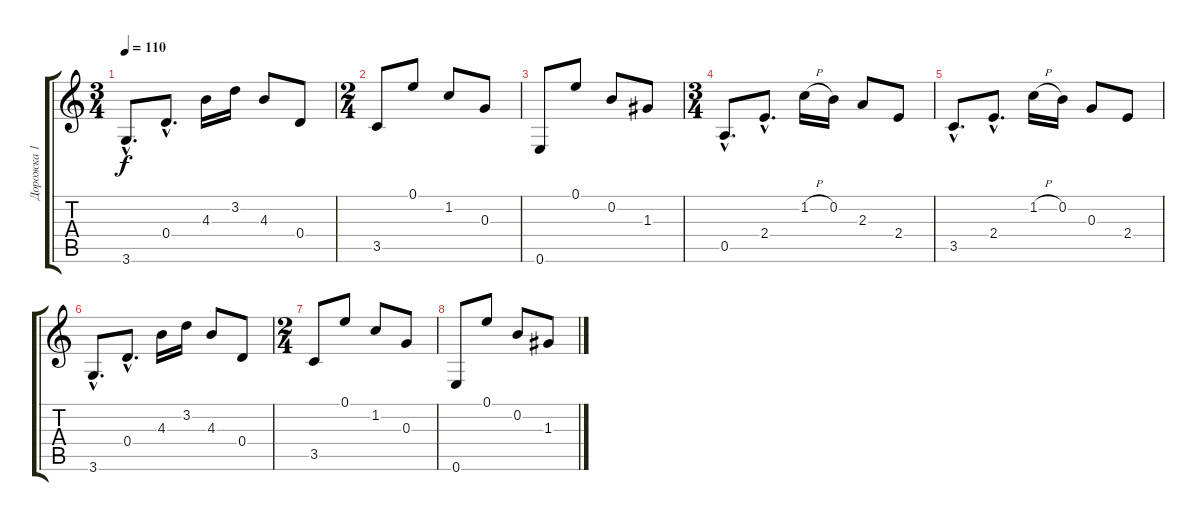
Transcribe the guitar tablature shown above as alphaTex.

\track ("Дорожка 1" "Дорожка 1") {instrument acousticguitarnylon}
\staff {score tabs}
\tuning (E4 B3 G3 D3 A2 E2) {hide}
\ts (3 4)
\tempo 110
\clef g2
\ks c
3.6{hac}.8{d dy f} 0.4{hac}.8{d} 4.3.16 3.2.16 4.3.8 0.4.8 |
\ts (2 4)
3.5.8 0.1.8 1.2.8 0.3.8 |
0.6.8 0.1.8 0.2.8 1.3.8 |
\ts (3 4)
0.5{hac}.8{d} 2.4{hac}.8{d} 1.2{h}.16 0.2.16 2.3.8 2.4.8 |
3.5{hac}.8{d} 2.4{hac}.8{d} 1.2{h}.16 0.2.16 0.3.8 2.4.8 |
3.6{hac}.8{d} 0.4{hac}.8{d} 4.3.16 3.2.16 4.3.8 0.4.8 |
\ts (2 4)
3.5.8 0.1.8 1.2.8 0.3.8 |
0.6.8 0.1.8 0.2.8 1.3.8
